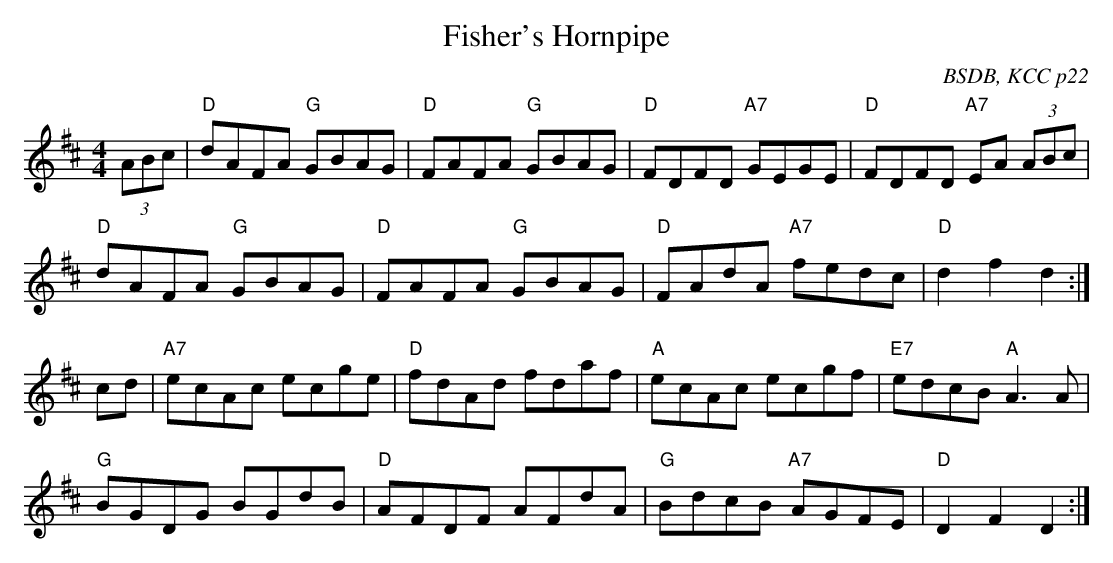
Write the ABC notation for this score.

X:1
T:Fisher's Hornpipe
M:4/4
L:1/8
C:BSDB, KCC p22
K:D
(3ABc|"D"dAFA "G"GBAG|"D"FAFA "G"GBAG|"D"FDFD "A7"GEGE|"D"FDFD "A7"EA (3ABc|
"D"dAFA "G"GBAG|"D"FAFA "G"GBAG|"D"FAdA "A7"fedc|"D"d2f2 d2:|
cd|"A7"ecAc ecge|"D"fdAd fdaf|"A"ecAc ecgf|"E7"edcB "A"A3A|
"G"BGDG BGdB|"D"AFDF AFdA|"G"BdcB "A7"AGFE|"D"D2F2 D2:|
